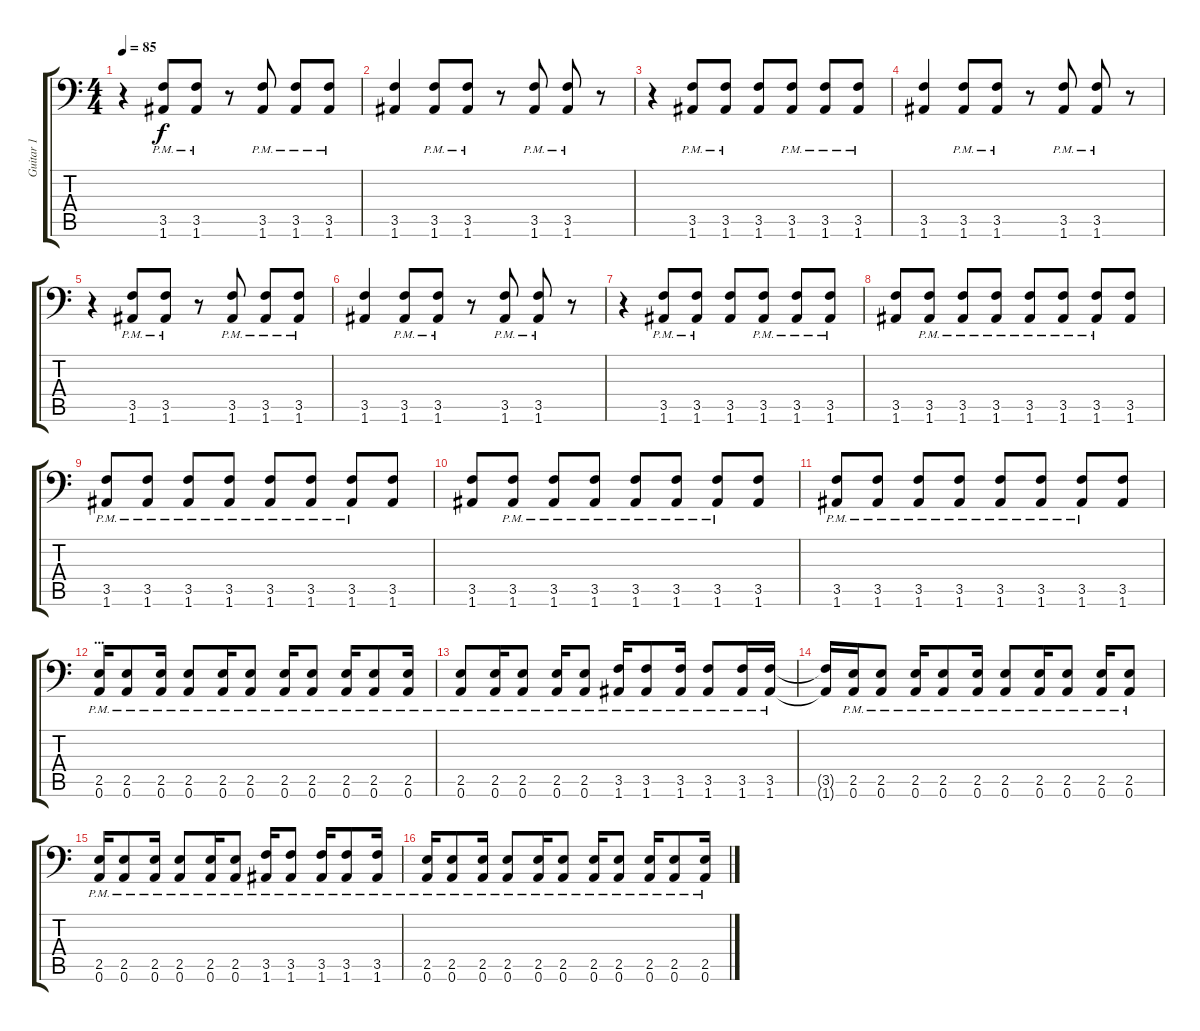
\track ("Guitar 1" "Guitar 1") {instrument distortionguitar}
\staff {score tabs}
\tuning (A3 E3 C3 G2 D2 A1) {hide}
\ts (4 4)
\tempo 85
\clef f4
\ks c
r.4{dy f} (3.5{pm} 1.6{pm}).8 (3.5{pm} 1.6{pm}).8 r.8 (3.5{pm} 1.6{pm}).8 (3.5{pm} 1.6{pm}).8 (3.5{pm} 1.6{pm}).8 |
(3.5 1.6).4 (3.5{pm} 1.6{pm}).8 (3.5{pm} 1.6{pm}).8 r.8 (3.5{pm} 1.6{pm}).8 (3.5{pm} 1.6{pm}).8 r.8 |
r.4 (3.5{pm} 1.6{pm}).8 (3.5{pm} 1.6{pm}).8 (3.5 1.6).8 (3.5{pm} 1.6{pm}).8 (3.5{pm} 1.6{pm}).8 (3.5{pm} 1.6{pm}).8 |
(3.5 1.6).4 (3.5{pm} 1.6{pm}).8 (3.5{pm} 1.6{pm}).8 r.8 (3.5{pm} 1.6{pm}).8 (3.5{pm} 1.6{pm}).8 r.8 |
r.4 (3.5{pm} 1.6{pm}).8 (3.5{pm} 1.6{pm}).8 r.8 (3.5{pm} 1.6{pm}).8 (3.5{pm} 1.6{pm}).8 (3.5{pm} 1.6{pm}).8 |
(3.5 1.6).4 (3.5{pm} 1.6{pm}).8 (3.5{pm} 1.6{pm}).8 r.8 (3.5{pm} 1.6{pm}).8 (3.5{pm} 1.6{pm}).8 r.8 |
r.4 (3.5{pm} 1.6{pm}).8 (3.5{pm} 1.6{pm}).8 (3.5 1.6).8 (3.5{pm} 1.6{pm}).8 (3.5{pm} 1.6{pm}).8 (3.5{pm} 1.6{pm}).8 |
(3.5 1.6).8 (3.5{pm} 1.6{pm}).8 (3.5{pm} 1.6{pm}).8 (3.5{pm} 1.6{pm}).8 (3.5{pm} 1.6{pm}).8 (3.5{pm} 1.6{pm}).8 (3.5{pm} 1.6{pm}).8 (3.5 1.6).8 |
(3.5{pm} 1.6{pm}).8 (3.5{pm} 1.6{pm}).8 (3.5{pm} 1.6{pm}).8 (3.5{pm} 1.6{pm}).8 (3.5{pm} 1.6{pm}).8 (3.5{pm} 1.6{pm}).8 (3.5{pm} 1.6{pm}).8 (3.5 1.6).8 |
(3.5 1.6).8 (3.5{pm} 1.6{pm}).8 (3.5{pm} 1.6{pm}).8 (3.5{pm} 1.6{pm}).8 (3.5{pm} 1.6{pm}).8 (3.5{pm} 1.6{pm}).8 (3.5{pm} 1.6{pm}).8 (3.5 1.6).8 |
(3.5{pm} 1.6{pm}).8 (3.5{pm} 1.6{pm}).8 (3.5{pm} 1.6{pm}).8 (3.5{pm} 1.6{pm}).8 (3.5{pm} 1.6{pm}).8 (3.5{pm} 1.6{pm}).8 (3.5{pm} 1.6{pm}).8 (3.5 1.6).8 |
\section ("" "...")
(2.5{pm} 0.6{pm}).16 (2.5{pm} 0.6{pm}).8 (2.5{pm} 0.6{pm}).16 (2.5{pm} 0.6{pm}).8 (2.5{pm} 0.6{pm}).16 (2.5{pm} 0.6{pm}).8 (2.5{pm} 0.6{pm}).16 (2.5{pm} 0.6{pm}).8 (2.5{pm} 0.6{pm}).16 (2.5{pm} 0.6{pm}).8 (2.5{pm} 0.6{pm}).16 |
(2.5{pm} 0.6{pm}).8 (2.5{pm} 0.6{pm}).16 (2.5{pm} 0.6{pm}).8 (2.5{pm} 0.6{pm}).16 (2.5{pm} 0.6{pm}).8 (3.5{pm} 1.6{pm}).16 (3.5{pm} 1.6{pm}).8 (3.5{pm} 1.6{pm}).16 (3.5{pm} 1.6{pm}).8 (3.5{pm} 1.6{pm}).16 (3.5{pm} 1.6{pm}).16 |
(3.5{t} 1.6{t}).16 (2.5{pm} 0.6{pm}).16 (2.5{pm} 0.6{pm}).8 (2.5{pm} 0.6{pm}).16 (2.5{pm} 0.6{pm}).8 (2.5{pm} 0.6{pm}).16 (2.5{pm} 0.6{pm}).8 (2.5{pm} 0.6{pm}).16 (2.5{pm} 0.6{pm}).8 (2.5{pm} 0.6{pm}).16 (2.5{pm} 0.6{pm}).8 |
(2.5{pm} 0.6{pm}).16 (2.5{pm} 0.6{pm}).8 (2.5{pm} 0.6{pm}).16 (2.5{pm} 0.6{pm}).8 (2.5{pm} 0.6{pm}).16 (2.5{pm} 0.6{pm}).8 (3.5{pm} 1.6{pm}).16 (3.5{pm} 1.6{pm}).8 (3.5{pm} 1.6{pm}).16 (3.5{pm} 1.6{pm}).8 (3.5{pm} 1.6{pm}).16 |
(2.5{pm} 0.6{pm}).16 (2.5{pm} 0.6{pm}).8 (2.5{pm} 0.6{pm}).16 (2.5{pm} 0.6{pm}).8 (2.5{pm} 0.6{pm}).16 (2.5{pm} 0.6{pm}).8 (2.5{pm} 0.6{pm}).16 (2.5{pm} 0.6{pm}).8 (2.5{pm} 0.6{pm}).16 (2.5{pm} 0.6{pm}).8 (2.5{pm} 0.6{pm}).16
